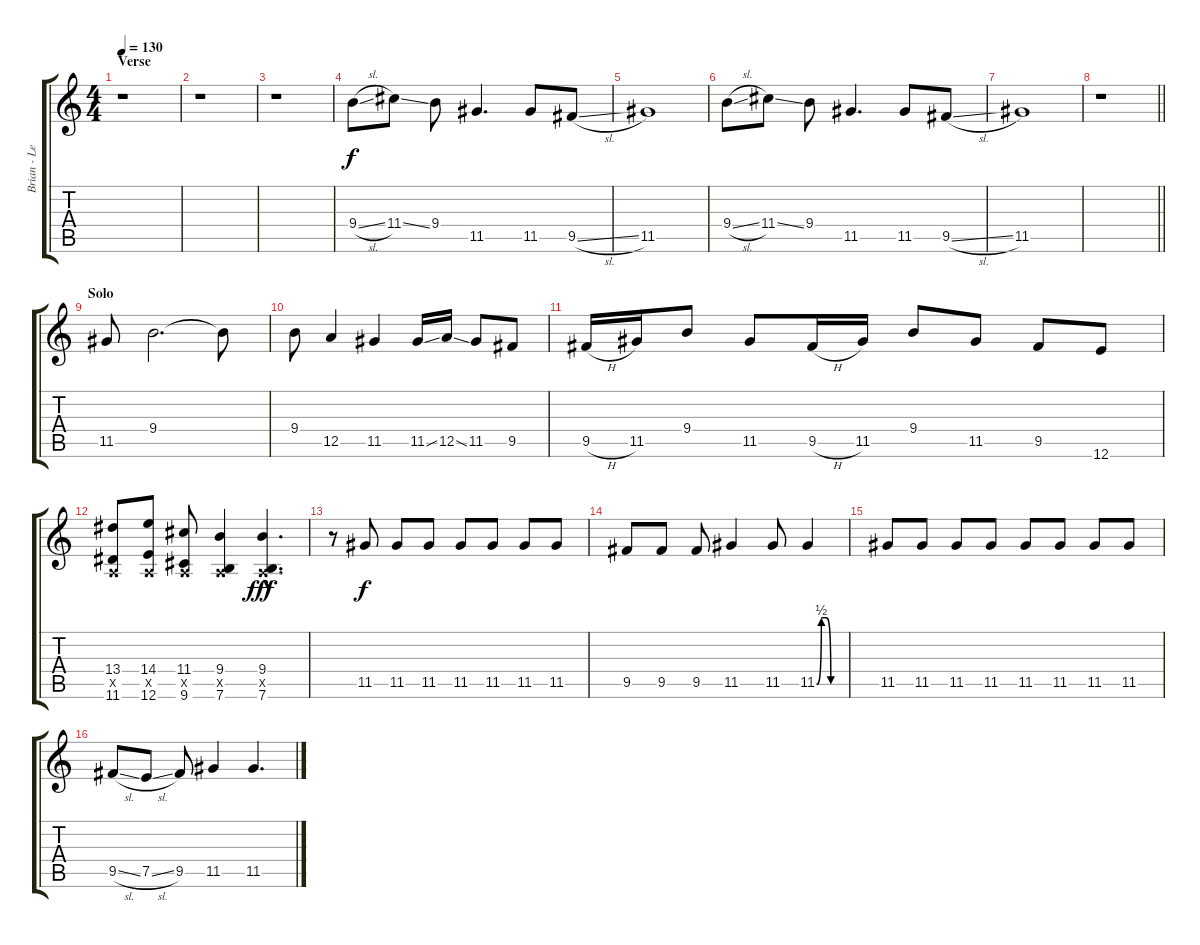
\track ("Brian - Lead Guitar" "Brian - Le") {instrument electricguitarjazz}
\staff {score tabs}
\tuning (E4 B3 G3 D3 A2 E2) {hide}
\ts (4 4)
\section ("" "Verse")
\tempo 130
\clef g2
\ks c
r.1{dy f} |
r.1 |
r.1 |
9.4{sl}.8{instrument electricguitarjazz} 11.4{ss}.8 9.4.8 11.5.4{d} 11.5.8 9.5{sl}.8 |
11.5.1 |
9.4{sl}.8 11.4{ss}.8 9.4.8 11.5.4{d} 11.5.8 9.5{sl}.8 |
11.5.1 |
\barLineRight lightlight
r.1 |
\section ("" "Solo")
11.5.8{volume 11 instrument electricguitarjazz} 9.4.2{d} 9.4{t}.8 |
9.4.8 12.5.4 11.5.4 11.5{ss}.16 12.5{ss}.16 11.5.8 9.5.8 |
9.5{h}.16 11.5.16 9.4.8 11.5.8 9.5{h}.16 11.5.16 9.4.8 11.5.8 9.5.8 12.6.8 |
(13.4 0.5{x} 11.6).8 (14.4 0.5{x} 12.6).8 (11.4 0.5{x} 9.6).8 (9.4 0.5{x} 7.6).4 (9.4{hac} 0.5{x} 7.6{hac}).4{d dy fff} |
r.8 11.5.8{dy f} 11.5.8 11.5.8 11.5.8 11.5.8 11.5.8 11.5.8 |
9.5.8 9.5.8 9.5.8 11.5.4 11.5.8 11.5{be (custom 0 0 10 2 20 2 30 0 60 0)}.4 |
11.5.8 11.5.8 11.5.8 11.5.8 11.5.8 11.5.8 11.5.8 11.5.8 |
9.5{sl}.8 7.5{sl}.8 9.5.8 11.5.4 11.5.4{d}
